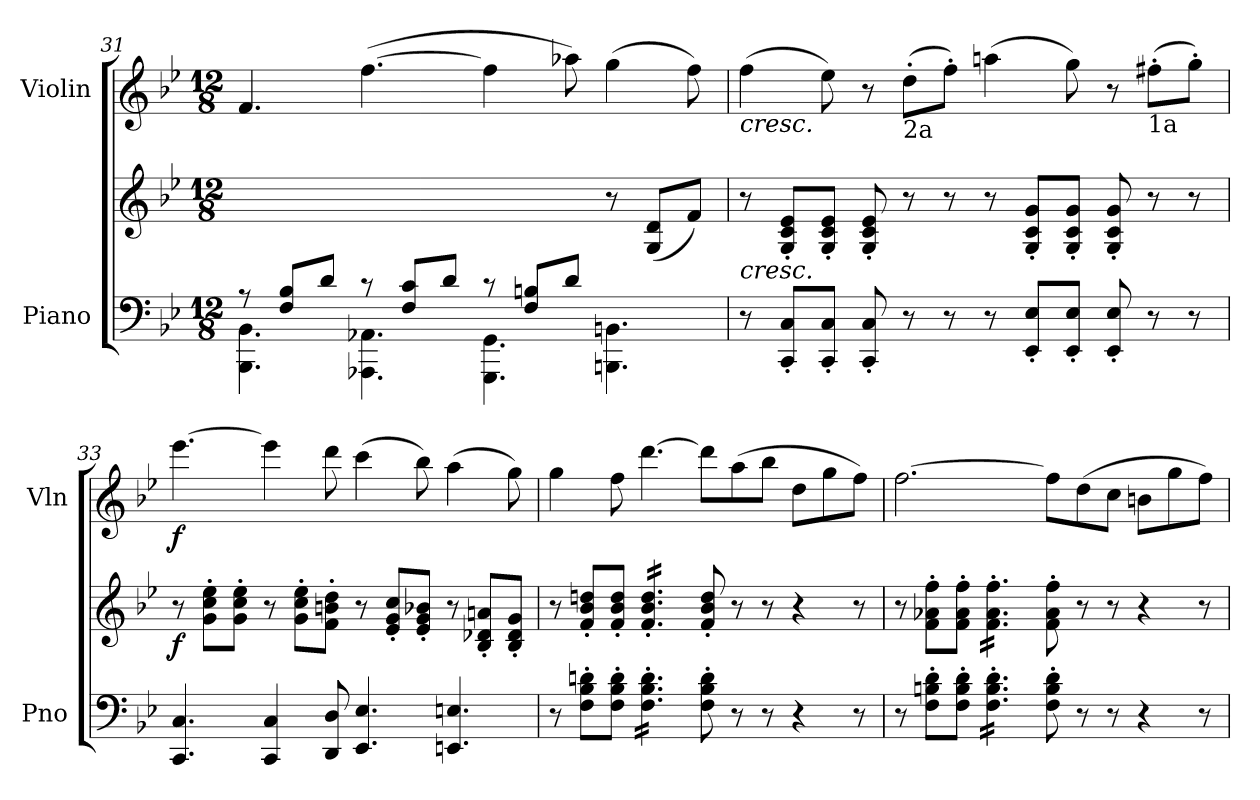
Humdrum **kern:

**kern	**kern	**dynam	**kern	**dynam
*part2	*part2	*part2	*part1	*part1
*staff3	*staff2	*staff2/3	*staff1	*staff1
*I"Piano	*	*	*I"Violin	*
*I'Pno	*	*	*I'Vln	*
*clefF4	*clefG2	*	*clefG2	*
*k[b-e-]	*k[b-e-]	*	*k[b-e-]	*
*M12/8	*M12/8	*	*M12/8	*
=31	=31	=31	=31	=31
*^	*	*	*	*
8r	4.BBB-\ 4.BB-\	8ryy	.	4.f/	.
8F/ 8B-/L	.	8ryy	.	.	.
8d/J	.	8ryy	.	.	.
8r	4.AAA-X\ 4.AA-X\	8ryy	.	([4.ff\	.
8F/ 8c/L	.	8ryy	.	.	.
8d/J	.	8ryy	.	.	.
8r	4.GGG\ 4.GG\	8ryy	.	4ff\]	.
8F/ 8Bn/L	.	8ryy	.	.	.
8d/J	.	8ryy	.	8aa-X\)	.
8ryy	4.BBBn\ 4.BBn\	8r	.	(4gg\	.
4ryy	.	(8G/ 8d/L	.	.	.
.	.	8f/J)	.	8ff\)	.
*v	*v	*	*	*	*
!!LO:LB:g=z
=32	=32	=32	=32	=32
!	!	!	!LO:TX:b:i:t=cresc.	!
!	!LO:TX:b:i:t=cresc.	!	!	!
8r	8r	.	(4ff\	.
8CC/' 8C/'L	8G/' 8c/' 8e-/'L	.	.	.
8CC/' 8C/'J	8G/' 8c/' 8e-/'J	.	8ee-\)	.
8CC/' 8C/'	8G/' 8c/' 8e-/'	.	8r	.
!	!	!	!LO:TX:b:t=2a	!
8r	8r	.	(8dd'\L	.
8r	8r	.	8ff'\J)	.
8r	8r	.	(4aan\	.
8EE-/' 8E-/'L	8G/' 8c/' 8g/'L	.	.	.
8EE-/' 8E-/'J	8G/' 8c/' 8g/'J	.	8gg\)	.
8EE-/' 8E-/'	8G/' 8c/' 8g/'	.	8r	.
!	!	!	!LO:TX:b:t=1a	!
8r	8r	.	(8ff#X'\L	.
8r	8r	.	8gg'\J)	.
=33	=33	=33	=33	=33
!	!	!LO:DY:b	!	!LO:DY:b
4.CC/ 4.C/	8r	f	[4.eee-\	f
.	8g\' 8cc\' 8ee-\'L	.	.	.
.	8g\' 8cc\' 8ee-\'J	.	.	.
4CC/ 4C/	8r	.	4eee-\]	.
.	8g\' 8cc\' 8ee-\'L	.	.	.
8DD/ 8D/	8f\' 8bn\' 8dd\'J	.	8ddd\	.
4.EE-/ 4.E-/	8r	.	(4ccc\	.
.	8e-/' 8g/' 8cc/'L	.	.	.
.	8e-/' 8g/' 8b-X/'J	.	8bb-\)	.
4.EEn/ 4.En/	8r	.	(4aa\	.
.	8B-/' 8d-X/' 8an/'L	.	.	.
.	8B-/' 8d-/' 8g/'J	.	8gg\)	.
=34	=34	=34	=34	=34
8r	8r	.	4gg\	.
8F\' 8B-\' 8dn\'L	8f/' 8b-/' 8ddn/'L	.	.	.
8F\' 8B-\' 8d\'J	8f/' 8b-/' 8dd/'J	.	8ff\	.
*tremolo	*	*	*	*
*	*tremolo	*	*	*
16F\' 16B-\' 16d\'LL	16f/' 16b-/' 16dd/'LL	.	[4.ddd\	.
16F\' 16B-\' 16d\'	16f/' 16b-/' 16dd/'	.	.	.
16F\' 16B-\' 16d\'	16f/' 16b-/' 16dd/'	.	.	.
16F\' 16B-\' 16d\'	16f/' 16b-/' 16dd/'	.	.	.
16F\' 16B-\' 16d\'	16f/' 16b-/' 16dd/'	.	.	.
16F\' 16B-\' 16d\'JJ	16f/' 16b-/' 16dd/'JJ	.	.	.
*	*Xtremolo	*	*	*
*Xtremolo	*	*	*	*
8F\' 8B-\' 8d\'	8f/' 8b-/' 8dd/'	.	8ddd\L]	.
8r	8r	.	(8aa\	.
8r	8r	.	8bb-\J	.
4r	4r	.	8dd\L	.
.	.	.	8gg\	.
8r	8r	.	8ff\J)	.
!!LO:LB:g=z
=35	=35	=35	=35	=35
8r	8r	.	[2.ff\	.
8F\' 8Bn\' 8d\'L	8f\' 8a-X\' 8ff\'L	.	.	.
8F\' 8B\' 8d\'J	8f\' 8a-\' 8ff\'J	.	.	.
*tremolo	*	*	*	*
*	*tremolo	*	*	*
16F\' 16B\' 16d\'LL	16f\' 16a-\' 16ff\'LL	.	.	.
16F\' 16B\' 16d\'	16f\' 16a-\' 16ff\'	.	.	.
16F\' 16B\' 16d\'	16f\' 16a-\' 16ff\'	.	.	.
16F\' 16B\' 16d\'	16f\' 16a-\' 16ff\'	.	.	.
16F\' 16B\' 16d\'	16f\' 16a-\' 16ff\'	.	.	.
16F\' 16B\' 16d\'JJ	16f\' 16a-\' 16ff\'JJ	.	.	.
*	*Xtremolo	*	*	*
*Xtremolo	*	*	*	*
8F\' 8B\' 8d\'	8f\' 8a-\' 8ff\'	.	8ff\L]	.
8r	8r	.	(8dd\	.
8r	8r	.	8cc\J	.
4r	4r	.	8bn\L	.
.	.	.	8gg\	.
8r	8r	.	8ff\J)	.
=	=	=	=	=
*-	*-	*-	*-	*-
